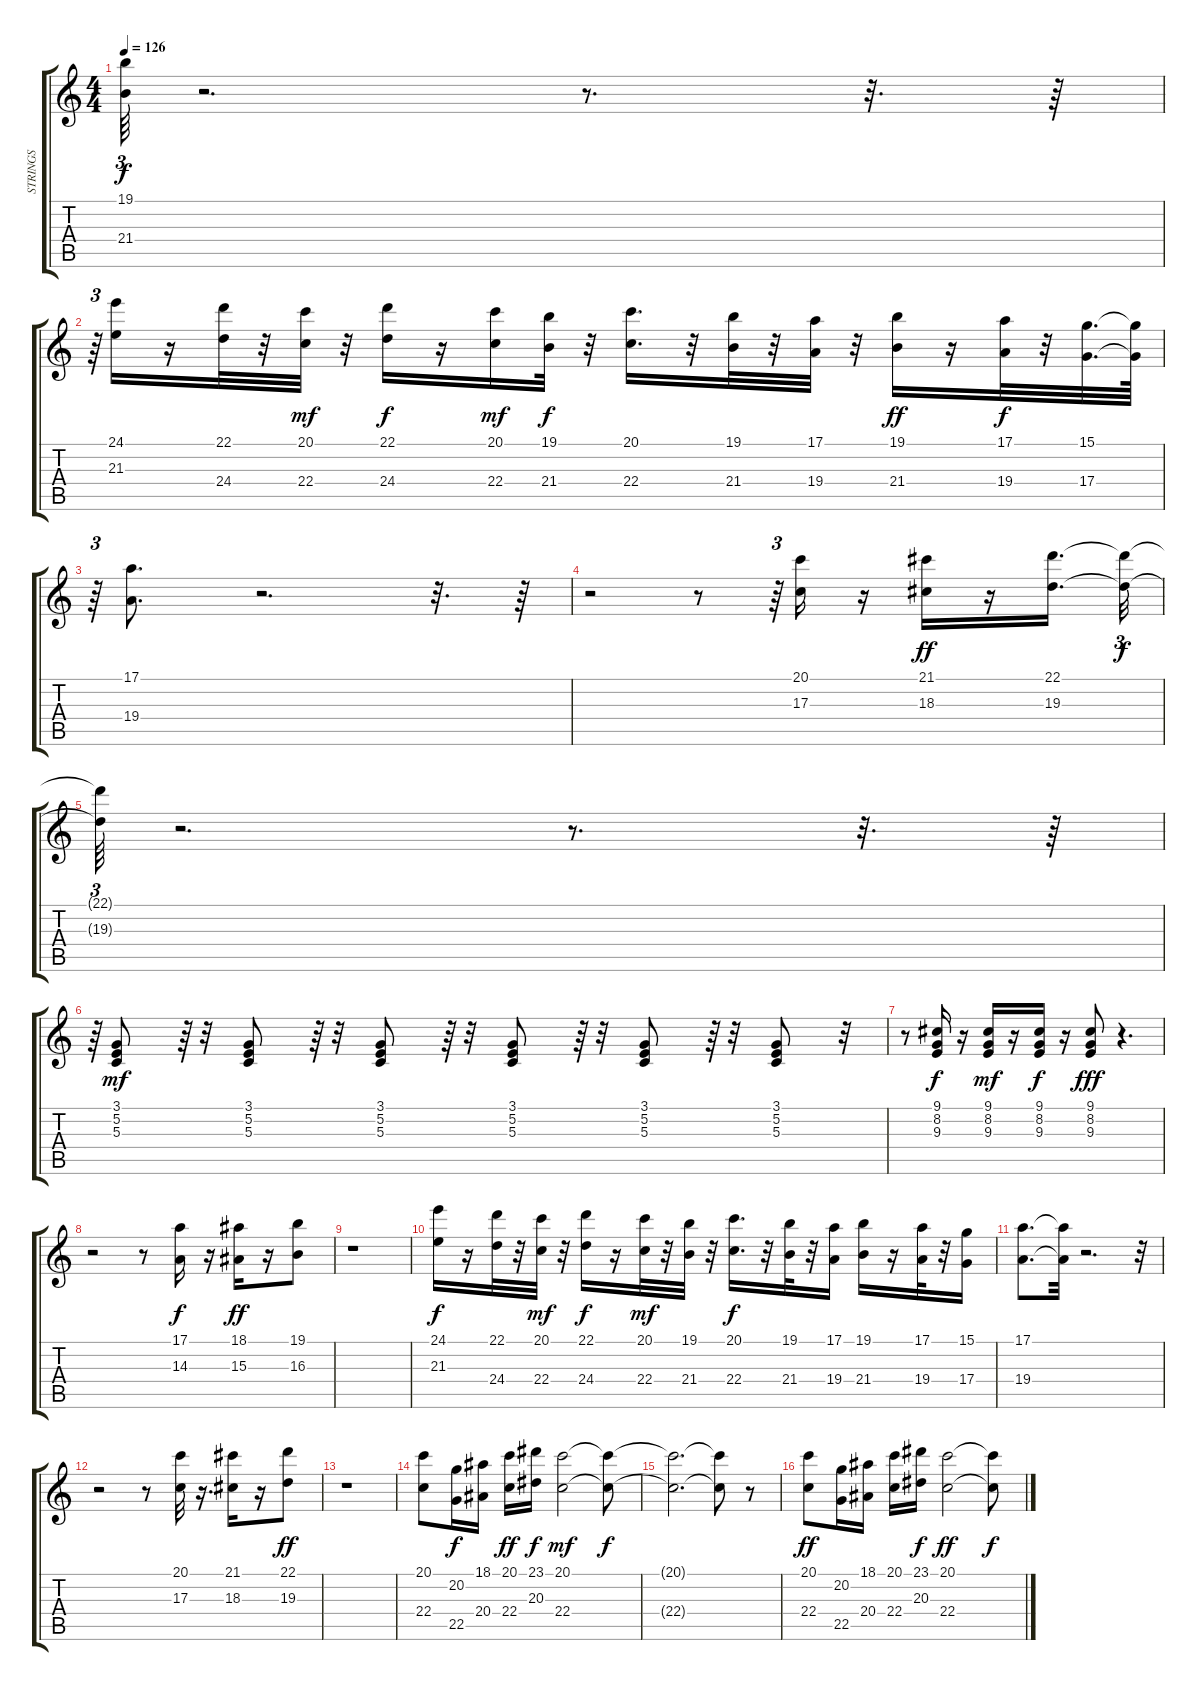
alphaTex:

\track ("STRINGS" "STRINGS") {instrument stringensemble1}
\staff {score tabs}
\tuning (E4 B3 G3 D3 A2 E2) {hide}
\ts (4 4)
\tempo 126
\clef g2
\ks c
(19.1{t} 21.4{t}).64{tu (3 2) dy f} r.2{d} r.8{d} r.32{d} r.64 |
r.64{tu (3 2)} (24.1 21.3).16 r.16 (22.1 24.4).32 r.32 (20.1 22.4).32{dy mf} r.32 (22.1 24.4).16{dy f} r.16 (20.1 22.4).16{dy mf} (19.1 21.4).32{dy f} r.32 (20.1 22.4).16{d} r.32 (19.1 21.4).32 r.32 (17.1 19.4).32 r.32 (19.1 21.4).16{dy ff} r.16 (17.1 19.4).32{dy f} r.32 (15.1 17.4).32{d} (15.1{t} 17.4{t}).64 |
r.64{tu (3 2)} (17.1 19.4).8{d} r.2{d} r.32{d} r.64 |
r.2 r.8 r.64{tu (3 2)} (20.1 17.3).16 r.16 (21.1 18.3).16{dy ff} r.16 (22.1 19.3).16{d} (22.1{t} 19.3{t}).32{tu (3 2) dy f} |
(22.1{t} 19.3{t}).64{tu (3 2)} r.2{d} r.8{d} r.32{d} r.64 |
r.64{tu (3 2)} (3.1 5.2 5.3).8{dy mf} r.64{tu (3 2)} r.32 (3.1 5.2 5.3).8 r.64{tu (3 2)} r.32 (3.1 5.2 5.3).8 r.64{tu (3 2)} r.32 (3.1 5.2 5.3).8 r.64{tu (3 2)} r.32 (3.1 5.2 5.3).8 r.64{tu (3 2)} r.32 (3.1 5.2 5.3).8 r.32 |
r.8 (9.1 8.2 9.3).16{dy f} r.16 (9.1 8.2 9.3).16{dy mf} r.16 (9.1 8.2 9.3).16{dy f} r.16 (9.1 8.2 9.3).8{dy fff} r.4{d} |
r.2 r.8 (17.1 14.3).16{dy f} r.16 (18.1 15.3).16{dy ff} r.16 (19.1 16.3).8 |
r.1 |
(24.1 21.3).16{dy f} r.16 (22.1 24.4).32 r.32 (20.1 22.4).32{dy mf} r.32 (22.1 24.4).16{dy f} r.16 (20.1 22.4).32{dy mf} r.32 (19.1 21.4).32 r.32 (20.1 22.4).16{d dy f} r.32 (19.1 21.4).32 r.32 (17.1 19.4).16 (19.1 21.4).16 r.16 (17.1 19.4).32 r.32 (15.1 17.4).16 |
(17.1 19.4).8{d} (17.1{t} 19.4{t}).32 r.2{d} r.32 |
r.2 r.8 (20.1 17.3).32 r.16{d} (21.1 18.3).16 r.16 (22.1 19.3).8{dy ff} |
r.1 |
(20.1 22.4).8 (20.2 22.5).16{dy f} (18.1 20.4).16 (20.1 22.4).16{dy ff} (23.1 20.3).16{dy f} (20.1 22.4).2{dy mf} (20.1{t} 22.4{t}).8{dy f} |
(20.1{t} 22.4{t}).2{d} (20.1{t} 22.4{t}).8 r.8 |
(20.1 22.4).8{dy ff} (20.2 22.5).16 (18.1 20.4).16 (20.1 22.4).16 (23.1 20.3).16{dy f} (20.1 22.4).2{dy ff} (20.1{t} 22.4{t}).8{dy f}
